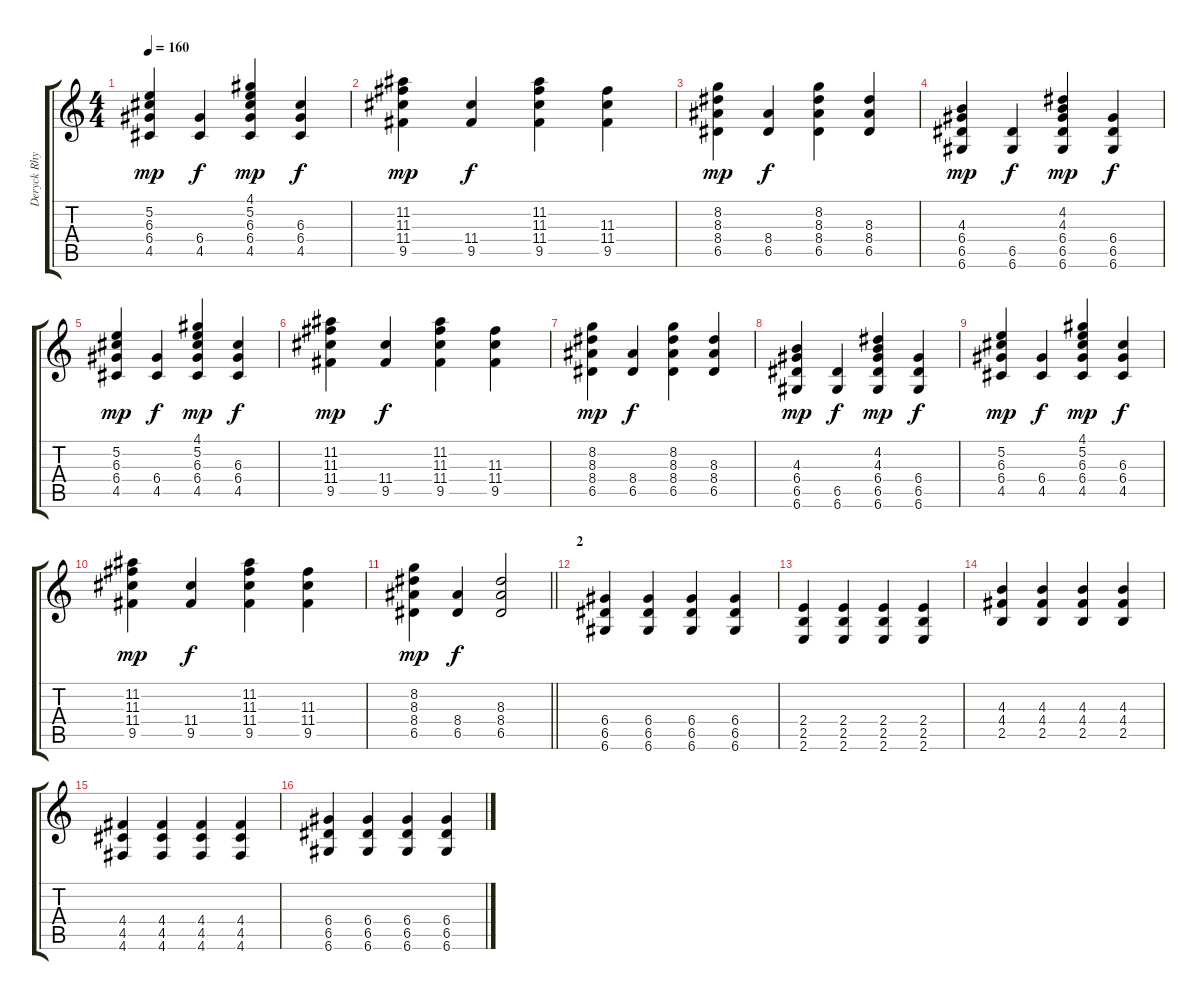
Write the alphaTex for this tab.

\track ("Deryck Rhythm" "Deryck Rhy") {instrument distortionguitar}
\staff {score tabs}
\tuning (E4 B3 G3 D3 A2 D2) {hide}
\ts (4 4)
\tempo 160
\clef g2
\ks c
(5.2 6.3 6.4 4.5).4{dy mp} (6.4 4.5).4{dy f} (4.1 5.2 6.3 6.4 4.5).4{dy mp} (6.3 6.4 4.5).4{dy f} |
(11.2 11.3 11.4 9.5).4{dy mp} (11.4 9.5).4{dy f} (11.2 11.3 11.4 9.5).4 (11.3 11.4 9.5).4 |
(8.2 8.3 8.4 6.5).4{dy mp} (8.4 6.5).4{dy f} (8.2 8.3 8.4 6.5).4 (8.3 8.4 6.5).4 |
(4.3 6.4 6.5 6.6).4{dy mp} (6.5 6.6).4{dy f} (4.2 4.3 6.4 6.5 6.6).4{dy mp} (6.4 6.5 6.6).4{dy f} |
(5.2 6.3 6.4 4.5).4{dy mp} (6.4 4.5).4{dy f} (4.1 5.2 6.3 6.4 4.5).4{dy mp} (6.3 6.4 4.5).4{dy f} |
(11.2 11.3 11.4 9.5).4{dy mp} (11.4 9.5).4{dy f} (11.2 11.3 11.4 9.5).4 (11.3 11.4 9.5).4 |
(8.2 8.3 8.4 6.5).4{dy mp} (8.4 6.5).4{dy f} (8.2 8.3 8.4 6.5).4 (8.3 8.4 6.5).4 |
(4.3 6.4 6.5 6.6).4{dy mp} (6.5 6.6).4{dy f} (4.2 4.3 6.4 6.5 6.6).4{dy mp} (6.4 6.5 6.6).4{dy f} |
(5.2 6.3 6.4 4.5).4{dy mp} (6.4 4.5).4{dy f} (4.1 5.2 6.3 6.4 4.5).4{dy mp} (6.3 6.4 4.5).4{dy f} |
(11.2 11.3 11.4 9.5).4{dy mp} (11.4 9.5).4{dy f} (11.2 11.3 11.4 9.5).4 (11.3 11.4 9.5).4 |
\barLineRight lightlight
(8.2 8.3 8.4 6.5).4{dy mp} (8.4 6.5).4{dy f} (8.3 8.4 6.5).2 |
\section ("" "2")
(6.4 6.5 6.6).4 (6.4 6.5 6.6).4 (6.4 6.5 6.6).4 (6.4 6.5 6.6).4 |
(2.4 2.5 2.6).4 (2.4 2.5 2.6).4 (2.4 2.5 2.6).4 (2.4 2.5 2.6).4 |
(4.3 4.4 2.5).4 (4.3 4.4 2.5).4 (4.3 4.4 2.5).4 (4.3 4.4 2.5).4 |
(4.4 4.5 4.6).4 (4.4 4.5 4.6).4 (4.4 4.5 4.6).4 (4.4 4.5 4.6).4 |
(6.4 6.5 6.6).4 (6.4 6.5 6.6).4 (6.4 6.5 6.6).4 (6.4 6.5 6.6).4
